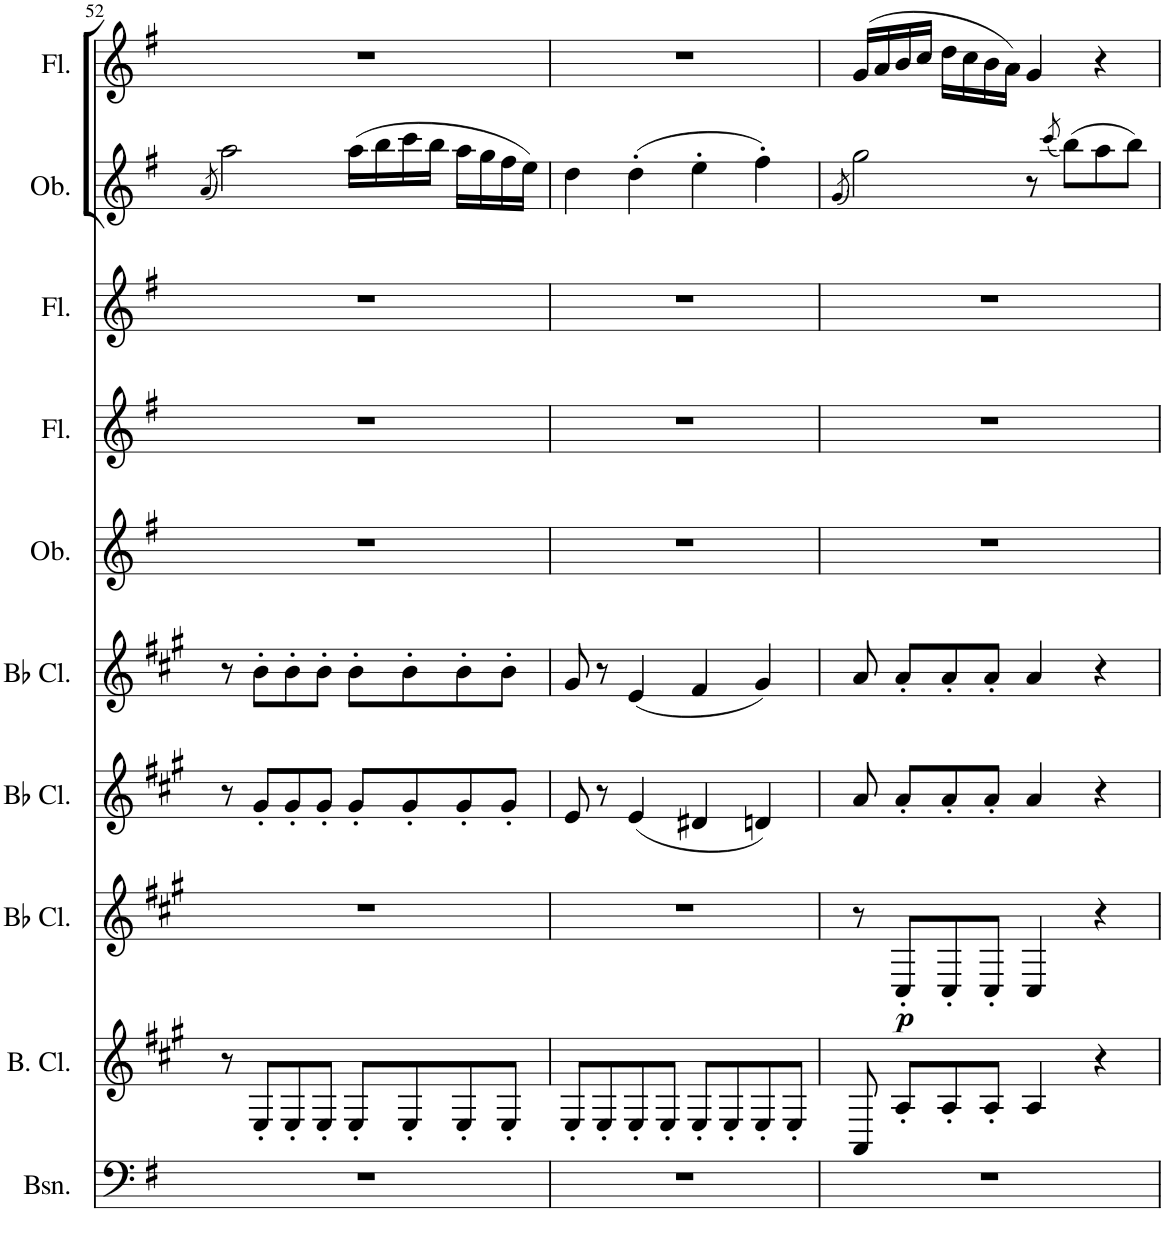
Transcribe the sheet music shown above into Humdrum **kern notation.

**kern	**kern	**kern	**dynam	**kern	**kern	**kern	**kern	**kern	**kern	**kern
*part10	*part9	*part8	*part8	*part7	*part6	*part5	*part4	*part3	*part2	*part1
*staff10	*staff9	*staff8	*staff8	*staff7	*staff6	*staff5	*staff4	*staff3	*staff2	*staff1
*I"Bassoon	*I"Bass Clarinet	*I"Bb Clarinet	*	*I"Bb Clarinet	*I"Bb Clarinet	*I"Oboe	*I"Flute	*I"Flute	*I"Oboe	*I"Flute
*I'Bsn.	*I'B. Cl.	*I'Bb Cl.	*	*I'Bb Cl.	*I'Bb Cl.	*I'Ob.	*I'Fl.	*I'Fl.	*I'Ob.	*I'Fl.
!!LO:PB:g=z
*clefF4	*clefG2	*clefG2	*	*clefG2	*clefG2	*clefG2	*clefG2	*clefG2	*clefG2	*clefG2
*	*Trd8c14	*Trd1c2	*	*Trd1c2	*Trd1c2	*	*	*	*	*
*k[f#]	*k[f#c#g#]	*k[f#c#g#]	*	*k[f#c#g#]	*k[f#c#g#]	*k[f#]	*k[f#]	*k[f#]	*k[f#]	*k[f#]
*M4/4	*M4/4	*M4/4	*	*M4/4	*M4/4	*M4/4	*M4/4	*M4/4	*M4/4	*M4/4
=52	=52	=52	=52	=52	=52	=52	=52	=52	=52	=52
.	.	.	.	.	.	.	.	.	(8qa/	.
1r	8r	1r	.	8r	8r	1r	1r	1r	2aa\)	1r
.	8E'/L	.	.	8g#'/L	8b'\L	.	.	.	.	.
.	8E'/	.	.	8g#'/	8b'\	.	.	.	.	.
.	8E'/J	.	.	8g#'/J	8b'\J	.	.	.	.	.
.	8E'/L	.	.	8g#'/L	8b'\L	.	.	.	(16aa\LL	.
.	.	.	.	.	.	.	.	.	16bb\	.
.	8E'/	.	.	8g#'/	8b'\	.	.	.	16ccc\	.
.	.	.	.	.	.	.	.	.	16bb\JJ	.
.	8E'/	.	.	8g#'/	8b'\	.	.	.	16aa\LL	.
.	.	.	.	.	.	.	.	.	16gg\	.
.	8E'/J	.	.	8g#'/J	8b'\J	.	.	.	16ff#\	.
.	.	.	.	.	.	.	.	.	16ee\JJ)	.
=53	=53	=53	=53	=53	=53	=53	=53	=53	=53	=53
1r	8E'/L	1r	.	8e/	8g#/	1r	1r	1r	4dd\	1r
.	8E'/	.	.	8r	8r	.	.	.	.	.
.	8E'/	.	.	(4e/	(4e/	.	.	.	(4dd'\	.
.	8E'/J	.	.	.	.	.	.	.	.	.
.	8E'/L	.	.	4d#X/	4f#/	.	.	.	4ee'\	.
.	8E'/	.	.	.	.	.	.	.	.	.
.	8E'/	.	.	4dn/)	4g#/)	.	.	.	4ff#'\)	.
.	8E'/J	.	.	.	.	.	.	.	.	.
=54	=54	=54	=54	=54	=54	=54	=54	=54	=54	=54
.	.	.	.	.	.	.	.	.	(8qg/	.
1r	8AA/	8r	.	8a/	8a/	1r	1r	1r	2gg\)	(16g/LL
.	.	.	.	.	.	.	.	.	.	16a/
!	!	!	!LO:DY:b	!	!	!	!	!	!	!
.	8A'/L	8C#'/L	p	8a'/L	8a'/L	.	.	.	.	16b/
.	.	.	.	.	.	.	.	.	.	16cc/JJ
.	8A'/	8C#'/	.	8a'/	8a'/	.	.	.	.	16dd\LL
.	.	.	.	.	.	.	.	.	.	16cc\
.	8A'/J	8C#'/J	.	8a'/J	8a'/J	.	.	.	.	16b\
.	.	.	.	.	.	.	.	.	.	16a\JJ)
.	4A/	4C#/	.	4a/	4a/	.	.	.	8r	4g/
.	.	.	.	.	.	.	.	.	(8qccc/	.
.	.	.	.	.	.	.	.	.	(8bb\L)	.
.	4r	4r	.	4r	4r	.	.	.	8aa\	4r
.	.	.	.	.	.	.	.	.	8bb\J)	.
=	=	=	=	=	=	=	=	=	=	=
*-	*-	*-	*-	*-	*-	*-	*-	*-	*-	*-
